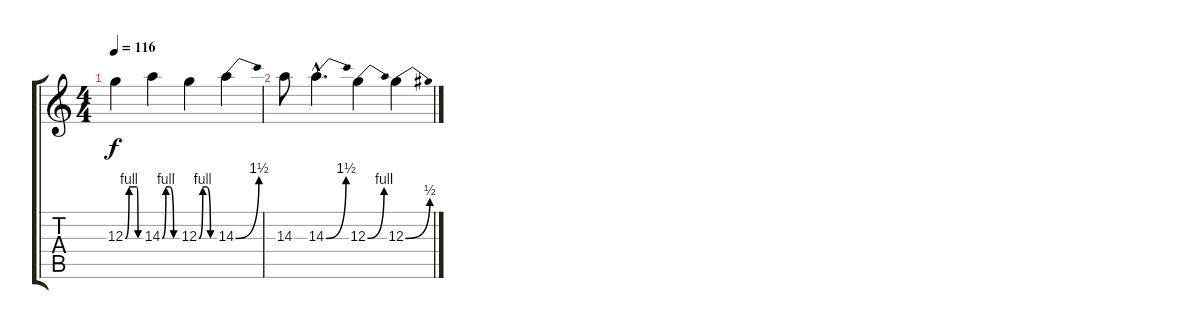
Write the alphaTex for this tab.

\track "" {instrument distortionguitar}
\staff {score tabs}
\tuning (E4 B3 G3 D3 A2 E2) {hide}
\ts (4 4)
\tempo 116
\clef g2
\ks c
12.3{be (custom 0 0 15 4 30 4 45 4 50 0 60 0)}.4{dy f} 14.3{be (custom 0 0 15 4 30 4 45 0 60 0)}.4 12.3{be (custom 0 0 15 4 30 4 45 0 60 0)}.4 14.3{be (bend 0 0 60 6)}.4 |
14.3.8 14.3{be (bend 0 0 60 6) hac}.4{d} 12.3{be (bend 0 0 60 4)}.4 12.3{be (bend 0 0 60 2)}.4
